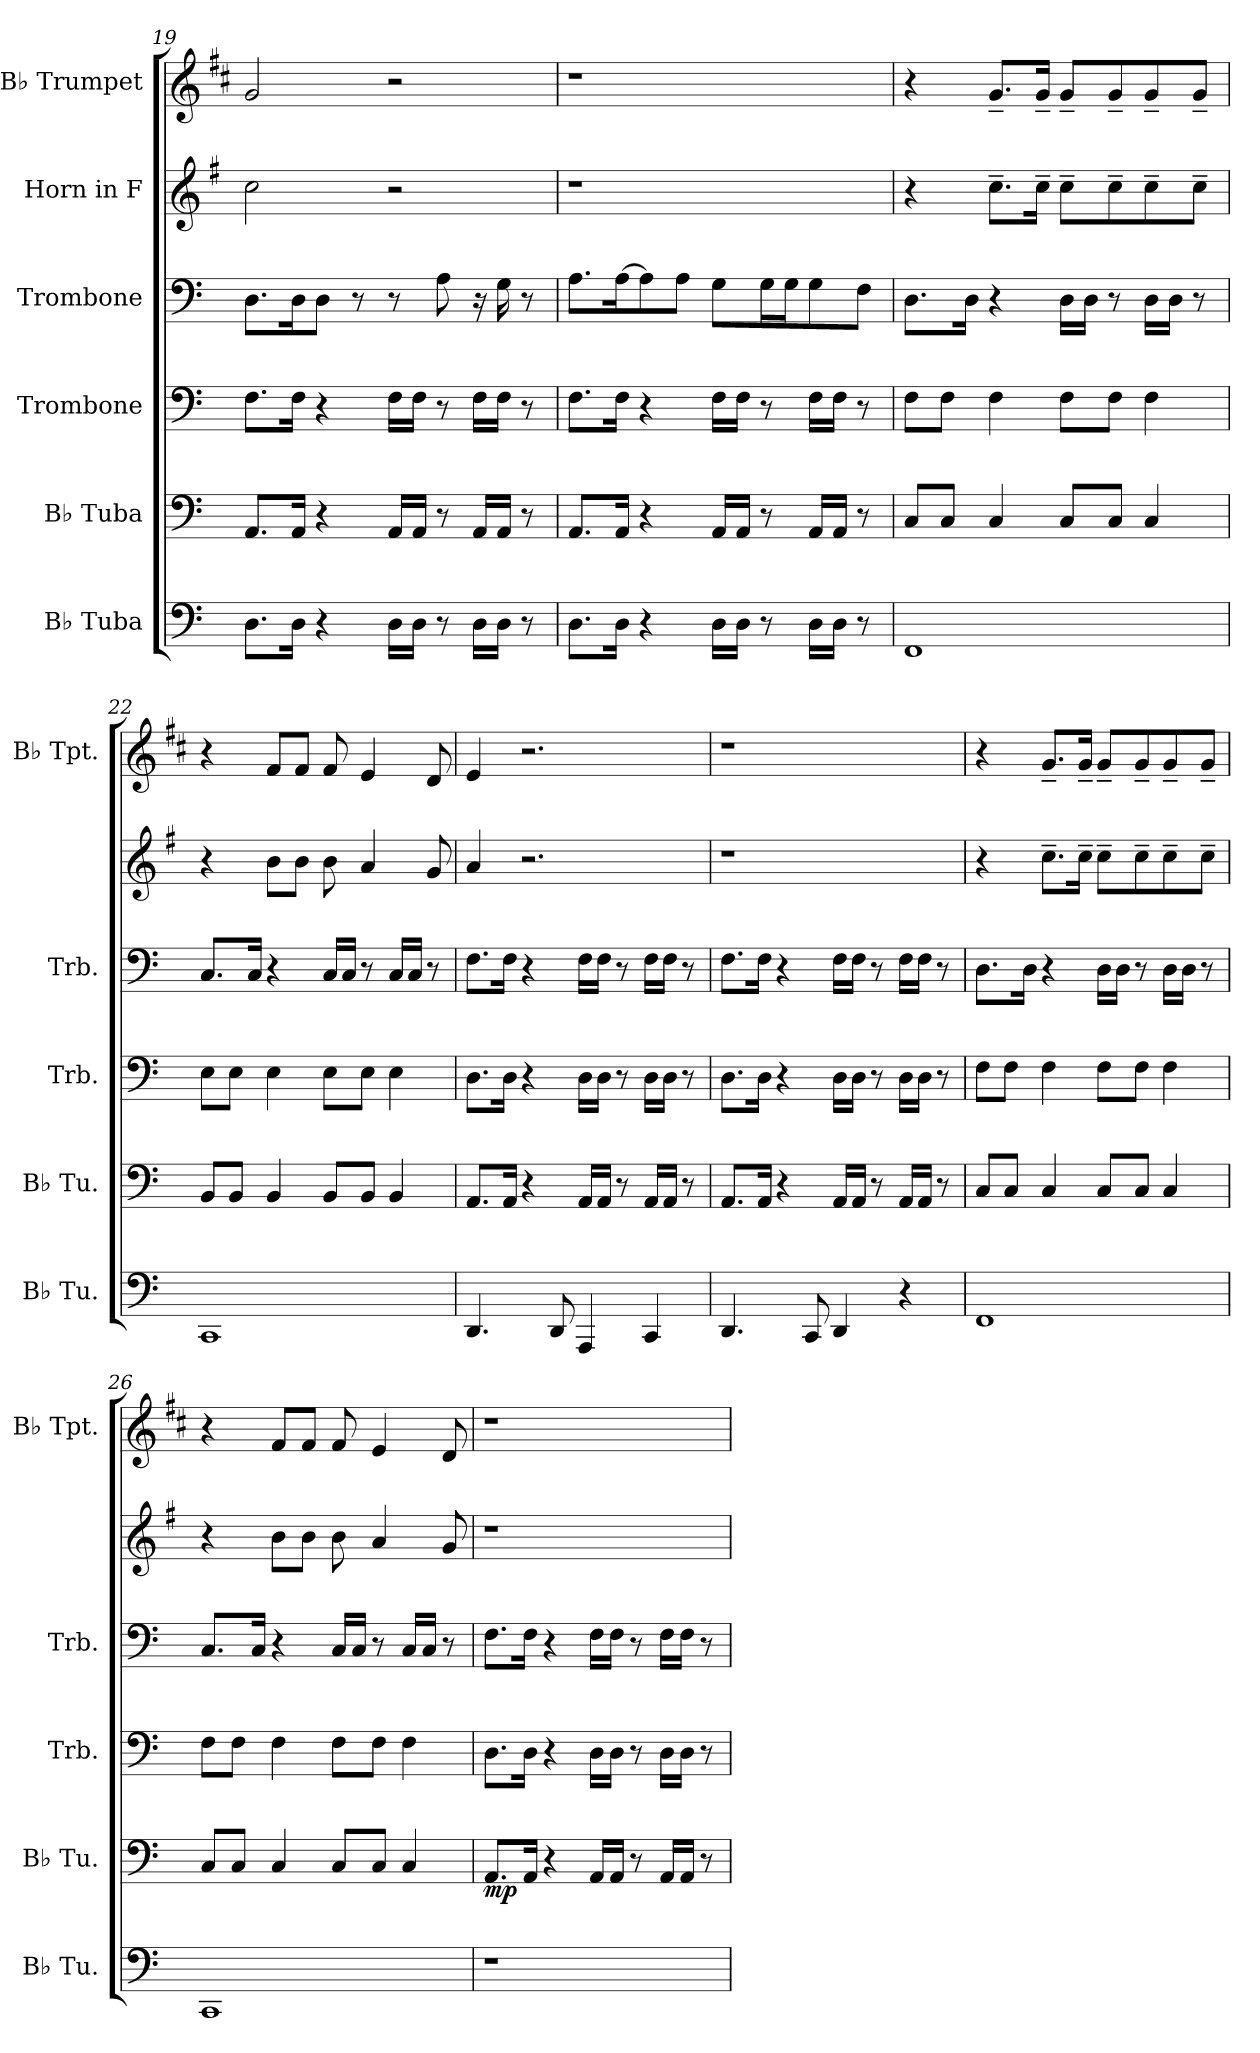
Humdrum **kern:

**kern	**kern	**dynam	**kern	**kern	**kern	**kern
*part6	*part5	*part5	*part4	*part3	*part2	*part1
*staff6	*staff5	*staff5	*staff4	*staff3	*staff2	*staff1
*I"B♭ Tuba	*I"B♭ Tuba	*	*I"Trombone	*I"Trombone	*I"Horn in F	*I"B♭ Trumpet
*I'B♭ Tu.	*I'B♭ Tu.	*	*I'Trb.	*I'Trb.	*	*I'B♭ Tpt.
*clefF4	*clefF4	*	*clefF4	*clefF4	*clefG2	*clefG2
*	*	*	*	*	*ITrd4c7	*ITrd1c2
*k[]	*k[]	*	*k[]	*k[]	*k[]	*k[]
=19	=19	=19	=19	=19	=19	=19
8.D\L	8.AA/L	.	8.F\L	8.D\L	2f\	2f/
16D\Jk	16AA/Jk	.	16F\Jk	16D\K	.	.
4r	4r	.	4r	8D\J	.	.
.	.	.	.	8r	.	.
16D\LL	16AA/LL	.	16F\LL	8r	2r	2r
16D\JJ	16AA/JJ	.	16F\JJ	.	.	.
8r	8r	.	8r	8A\	.	.
16D\LL	16AA/LL	.	16F\LL	16r	.	.
16D\JJ	16AA/JJ	.	16F\JJ	16G\	.	.
8r	8r	.	8r	8r	.	.
!!LO:PB:g=z
=20	=20	=20	=20	=20	=20	=20
8.D\L	8.AA/L	.	8.F\L	8.A\L	1r	1r
16D\Jk	16AA/Jk	.	16F\Jk	[16A\K	.	.
4r	4r	.	4r	8A\]	.	.
.	.	.	.	8A\J	.	.
16D\LL	16AA/LL	.	16F\LL	8G\L	.	.
16D\JJ	16AA/JJ	.	16F\JJ	.	.	.
8r	8r	.	8r	16G\L	.	.
.	.	.	.	16G\J	.	.
16D\LL	16AA/LL	.	16F\LL	8G\	.	.
16D\JJ	16AA/JJ	.	16F\JJ	.	.	.
8r	8r	.	8r	8F\J	.	.
!!LO:LB:g=z
=21	=21	=21	=21	=21	=21	=21
1FF	8C/L	.	8F\L	8.D\L	4r	4r
.	8C/J	.	8F\J	.	.	.
.	.	.	.	16D\Jk	.	.
.	4C/	.	4F\	4r	8.f~\L	8.f~/L
.	.	.	.	.	16f~\Jk	16f~/Jk
.	8C/L	.	8F\L	16D\LL	8f~\L	8f~/L
.	.	.	.	16D\JJ	.	.
.	8C/J	.	8F\J	8r	8f~\	8f~/
.	4C/	.	4F\	16D\LL	8f~\	8f~/
.	.	.	.	16D\JJ	.	.
.	.	.	.	8r	8f~\J	8f~/J
=22	=22	=22	=22	=22	=22	=22
1CC	8BB/L	.	8E\L	8.C/L	4r	4r
.	8BB/J	.	8E\J	.	.	.
.	.	.	.	16C/Jk	.	.
.	4BB/	.	4E\	4r	8e\L	8e/L
.	.	.	.	.	8e\J	8e/J
.	8BB/L	.	8E\L	16C/LL	8e\	8e/
.	.	.	.	16C/JJ	.	.
.	8BB/J	.	8E\J	8r	4d/	4d/
.	4BB/	.	4E\	16C/LL	.	.
.	.	.	.	16C/JJ	.	.
.	.	.	.	8r	8c/	8c/
=23	=23	=23	=23	=23	=23	=23
4.DD/	8.AA/L	.	8.D\L	8.F\L	4d/	4d/
.	16AA/Jk	.	16D\Jk	16F\Jk	.	.
.	4r	.	4r	4r	2.r	2.r
8DD/	.	.	.	.	.	.
4AAA/	16AA/LL	.	16D\LL	16F\LL	.	.
.	16AA/JJ	.	16D\JJ	16F\JJ	.	.
.	8r	.	8r	8r	.	.
4CC/	16AA/LL	.	16D\LL	16F\LL	.	.
.	16AA/JJ	.	16D\JJ	16F\JJ	.	.
.	8r	.	8r	8r	.	.
=24	=24	=24	=24	=24	=24	=24
4.DD/	8.AA/L	.	8.D\L	8.F\L	1r	1r
.	16AA/Jk	.	16D\Jk	16F\Jk	.	.
.	4r	.	4r	4r	.	.
8CC/	.	.	.	.	.	.
4DD/	16AA/LL	.	16D\LL	16F\LL	.	.
.	16AA/JJ	.	16D\JJ	16F\JJ	.	.
.	8r	.	8r	8r	.	.
4r	16AA/LL	.	16D\LL	16F\LL	.	.
.	16AA/JJ	.	16D\JJ	16F\JJ	.	.
.	8r	.	8r	8r	.	.
!!LO:PB:g=z
=25	=25	=25	=25	=25	=25	=25
1FF	8C/L	.	8F\L	8.D\L	4r	4r
.	8C/J	.	8F\J	.	.	.
.	.	.	.	16D\Jk	.	.
.	4C/	.	4F\	4r	8.f~\L	8.f~/L
.	.	.	.	.	16f~\Jk	16f~/Jk
.	8C/L	.	8F\L	16D\LL	8f~\L	8f~/L
.	.	.	.	16D\JJ	.	.
.	8C/J	.	8F\J	8r	8f~\	8f~/
.	4C/	.	4F\	16D\LL	8f~\	8f~/
.	.	.	.	16D\JJ	.	.
.	.	.	.	8r	8f~\J	8f~/J
=26	=26	=26	=26	=26	=26	=26
1CC	8C/L	.	8F\L	8.C/L	4r	4r
.	8C/J	.	8F\J	.	.	.
.	.	.	.	16C/Jk	.	.
.	4C/	.	4F\	4r	8e\L	8e/L
.	.	.	.	.	8e\J	8e/J
.	8C/L	.	8F\L	16C/LL	8e\	8e/
.	.	.	.	16C/JJ	.	.
.	8C/J	.	8F\J	8r	4d/	4d/
.	4C/	.	4F\	16C/LL	.	.
.	.	.	.	16C/JJ	.	.
.	.	.	.	8r	8c/	8c/
=27	=27	=27	=27	=27	=27	=27
!	!	!LO:DY:b	!	!	!	!
1r	8.AA/L	mp	8.D\L	8.F\L	1r	1r
.	16AA/Jk	.	16D\Jk	16F\Jk	.	.
.	4r	.	4r	4r	.	.
.	16AA/LL	.	16D\LL	16F\LL	.	.
.	16AA/JJ	.	16D\JJ	16F\JJ	.	.
.	8r	.	8r	8r	.	.
.	16AA/LL	.	16D\LL	16F\LL	.	.
.	16AA/JJ	.	16D\JJ	16F\JJ	.	.
.	8r	.	8r	8r	.	.
=	=	=	=	=	=	=
*-	*-	*-	*-	*-	*-	*-
